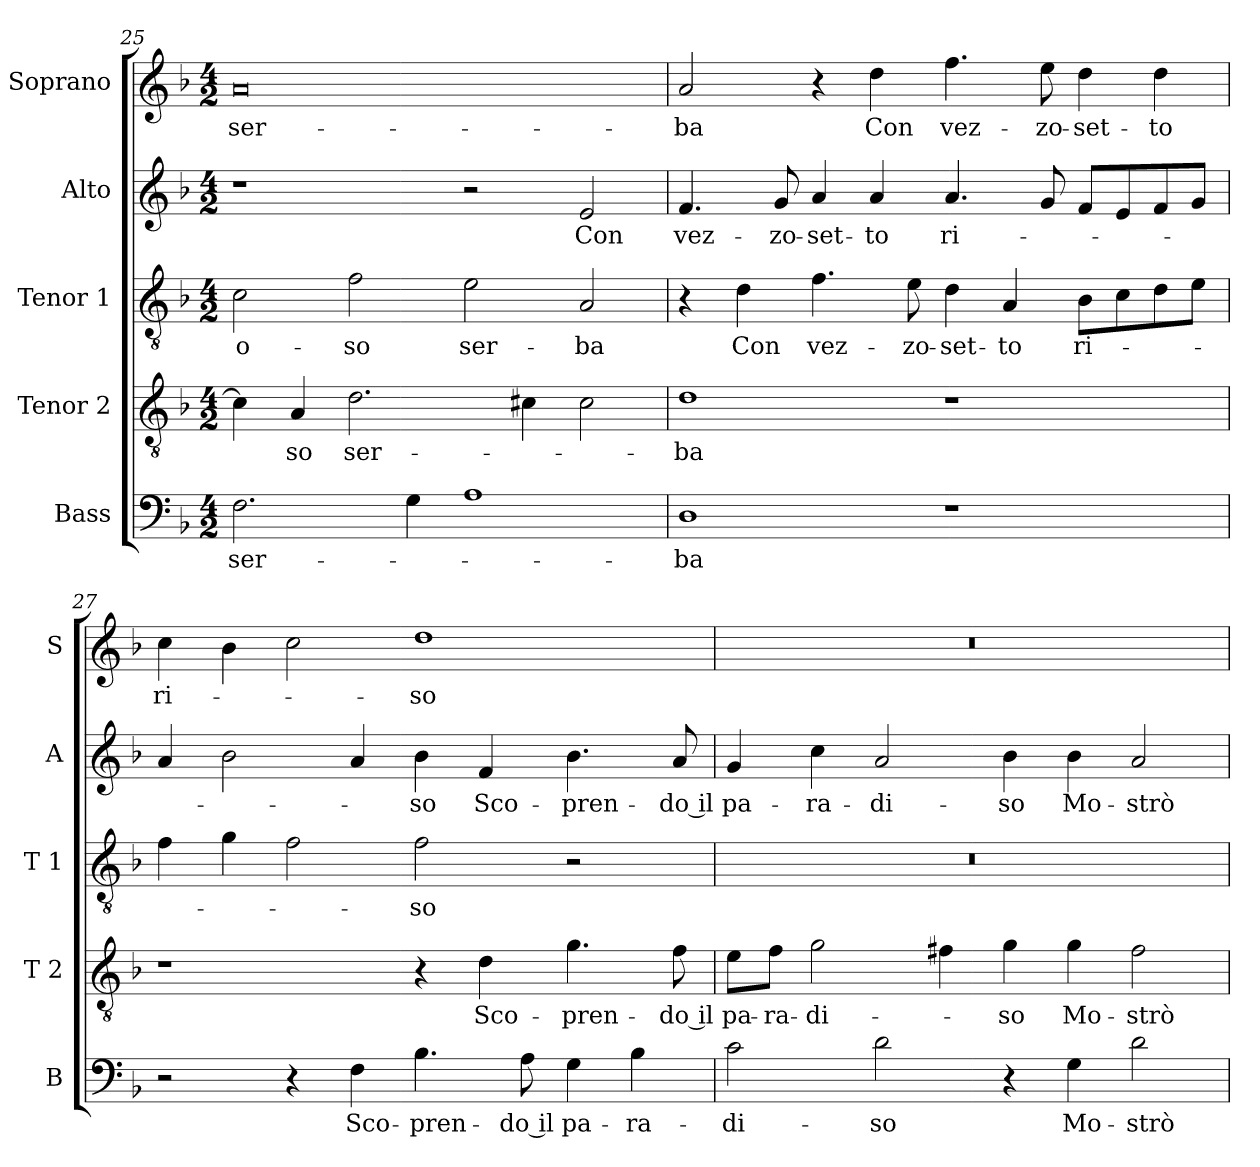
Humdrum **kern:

**kern	**text	**kern	**text	**kern	**text	**kern	**text	**kern	**text
*part5	*part5	*part4	*part4	*part3	*part3	*part2	*part2	*part1	*part1
*staff5	*staff5	*staff4	*staff4	*staff3	*staff3	*staff2	*staff2	*staff1	*staff1
*I"Bass	*	*I"Tenor 2	*	*I"Tenor 1	*	*I"Alto	*	*I"Soprano	*
*I'B	*	*I'T 2	*	*I'T 1	*	*I'A	*	*I'S	*
*clefF4	*	*clefGv2	*	*clefGv2	*	*clefG2	*	*clefG2	*
*k[b-]	*	*k[b-]	*	*k[b-]	*	*k[b-]	*	*k[b-]	*
*F:	*	*F:	*	*F:	*	*F:	*	*F:	*
*M4/2	*	*M4/2	*	*M4/2	*	*M4/2	*	*M4/2	*
=25	=25	=25	=25	=25	=25	=25	=25	=25	=25
!	!LO:LY:b	!	!	!	!	!	!	!	!
!	!	!	!	!	!LO:LY:b	!	!	!	!
!	!	!	!	!	!	!	!	!	!LO:LY:b
2.F\	ser-	4c\]	.	2c\	-o-	1r	.	0a	ser-
!	!	!	!LO:LY:b	!	!	!	!	!	!
.	.	4A/	-so	.	.	.	.	.	.
!	!	!	!LO:LY:b	!	!	!	!	!	!
!	!	!	!	!	!LO:LY:b	!	!	!	!
.	.	2.d\	ser-	2f\	-so	.	.	.	.
4G\	.	.	.	.	.	.	.	.	.
!	!	!	!	!	!LO:LY:b	!	!	!	!
1A	.	.	.	2e\	ser-	2r	.	.	.
.	.	4c#X\	.	.	.	.	.	.	.
!	!	!	!	!	!LO:LY:b	!	!	!	!
!	!	!	!	!	!	!	!LO:LY:b	!	!
.	.	2c#\	.	2A/	-ba	2e/	Con	.	.
!!LO:PB:g=z
=26	=26	=26	=26	=26	=26	=26	=26	=26	=26
!	!LO:LY:b	!	!	!	!	!	!	!	!
!	!	!	!LO:LY:b	!	!	!	!	!	!
!	!	!	!	!	!	!	!LO:LY:b	!	!
!	!	!	!	!	!	!	!	!	!LO:LY:b
1D	-ba	1d	-ba	4r	.	4.f/	vez-	2a/	-ba
!	!	!	!	!	!LO:LY:b	!	!	!	!
.	.	.	.	4d\	Con	.	.	.	.
!	!	!	!	!	!	!	!LO:LY:b	!	!
.	.	.	.	.	.	8g/	-zo-	.	.
!	!	!	!	!	!LO:LY:b	!	!	!	!
!	!	!	!	!	!	!	!LO:LY:b	!	!
.	.	.	.	4.f\	vez-	4a/	-set-	4r	.
!	!	!	!	!	!	!	!LO:LY:b	!	!
!	!	!	!	!	!	!	!	!	!LO:LY:b
.	.	.	.	.	.	4a/	-to	4dd\	Con
!	!	!	!	!	!LO:LY:b	!	!	!	!
.	.	.	.	8e\	-zo-	.	.	.	.
!	!	!	!	!	!LO:LY:b	!	!	!	!
!	!	!	!	!	!	!	!LO:LY:b	!	!
!	!	!	!	!	!	!	!	!	!LO:LY:b
1r	.	1r	.	4d\	-set-	4.a/	ri-	4.ff\	vez-
!	!	!	!	!	!LO:LY:b	!	!	!	!
.	.	.	.	4A/	-to	.	.	.	.
!	!	!	!	!	!	!	!	!	!LO:LY:b
.	.	.	.	.	.	8g/	.	8ee\	-zo-
!	!	!	!	!	!LO:LY:b	!	!	!	!
!	!	!	!	!	!	!	!	!	!LO:LY:b
.	.	.	.	8B-\L	ri-	8f/L	.	4dd\	-set-
.	.	.	.	8c\	.	8e/	.	.	.
!	!	!	!	!	!	!	!	!	!LO:LY:b
.	.	.	.	8d\	.	8f/	.	4dd\	-to
.	.	.	.	8e\J	.	8g/J	.	.	.
=27	=27	=27	=27	=27	=27	=27	=27	=27	=27
!	!	!	!	!	!	!	!	!	!LO:LY:b
2r	.	1r	.	4f\	.	4a/	.	4cc\	ri-
.	.	.	.	4g\	.	2b-\	.	4b-\	.
4r	.	.	.	2f\	.	.	.	2cc\	.
!	!LO:LY:b	!	!	!	!	!	!	!	!
4F\	Sco-	.	.	.	.	4a/	.	.	.
!	!LO:LY:b	!	!	!	!	!	!	!	!
!	!	!	!	!	!LO:LY:b	!	!	!	!
!	!	!	!	!	!	!	!LO:LY:b	!	!
!	!	!	!	!	!	!	!	!	!LO:LY:b
4.B-\	-pren-	4r	.	2f\	-so	4b-\	-so	1dd	-so
!	!	!	!LO:LY:b	!	!	!	!	!	!
!	!	!	!	!	!	!	!LO:LY:b	!	!
.	.	4d\	Sco-	.	.	4f/	Sco-	.	.
!	!LO:LY:b	!	!	!	!	!	!	!	!
8A\	-do il	.	.	.	.	.	.	.	.
!	!LO:LY:b	!	!	!	!	!	!	!	!
!	!	!	!LO:LY:b	!	!	!	!	!	!
!	!	!	!	!	!	!	!LO:LY:b	!	!
4G\	pa-	4.g\	-pren-	2r	.	4.b-\	-pren-	.	.
!	!LO:LY:b	!	!	!	!	!	!	!	!
4B-\	-ra-	.	.	.	.	.	.	.	.
!	!	!	!LO:LY:b	!	!	!	!	!	!
!	!	!	!	!	!	!	!LO:LY:b	!	!
.	.	8f\	-do il	.	.	8a/	-do il	.	.
=28	=28	=28	=28	=28	=28	=28	=28	=28	=28
!	!LO:LY:b	!	!	!	!	!	!	!	!
!	!	!	!LO:LY:b	!	!	!	!	!	!
!	!	!	!	!	!	!	!LO:LY:b	!	!
2c\	-di-	8e\L	pa-	0r	.	4g/	pa-	0r	.
!	!	!	!LO:LY:b	!	!	!	!	!	!
.	.	8f\J	-ra-	.	.	.	.	.	.
!	!	!	!LO:LY:b	!	!	!	!	!	!
!	!	!	!	!	!	!	!LO:LY:b	!	!
.	.	2g\	-di-	.	.	4cc\	-ra-	.	.
!	!LO:LY:b	!	!	!	!	!	!	!	!
!	!	!	!	!	!	!	!LO:LY:b	!	!
2d\	-so	.	.	.	.	2a/	-di-	.	.
.	.	4f#X\	.	.	.	.	.	.	.
!	!	!	!LO:LY:b	!	!	!	!	!	!
!	!	!	!	!	!	!	!LO:LY:b	!	!
4r	.	4g\	-so	.	.	4b-\	-so	.	.
!	!LO:LY:b	!	!	!	!	!	!	!	!
!	!	!	!LO:LY:b	!	!	!	!	!	!
!	!	!	!	!	!	!	!LO:LY:b	!	!
4G\	Mo-	4g\	Mo-	.	.	4b-\	Mo-	.	.
!	!LO:LY:b	!	!	!	!	!	!	!	!
!	!	!	!LO:LY:b	!	!	!	!	!	!
!	!	!	!	!	!	!	!LO:LY:b	!	!
2d\	-strò	2f#\	-strò	.	.	2a/	-strò	.	.
=	=	=	=	=	=	=	=	=	=
*-	*-	*-	*-	*-	*-	*-	*-	*-	*-
